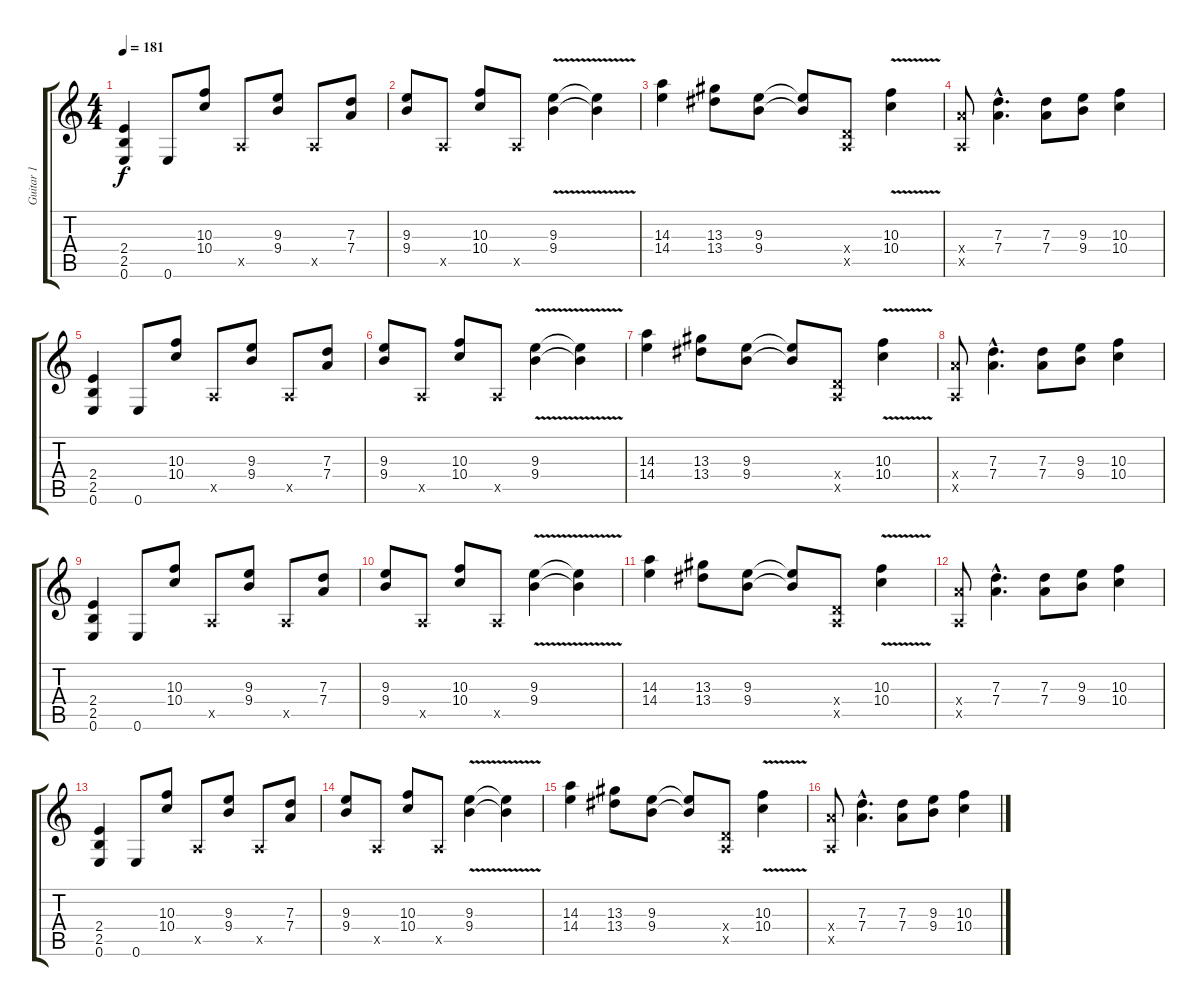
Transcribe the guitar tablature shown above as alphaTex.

\track ("Guitar 1" "Guitar 1") {instrument distortionguitar}
\staff {score tabs}
\tuning (E4 B3 G3 D3 A2 E2) {hide}
\ts (4 4)
\tempo 181
\clef g2
\ks c
(2.4 2.5 0.6).4{dy f} 0.6.8 (10.3 10.4).8 0.5{x}.8 (9.3 9.4).8 0.5{x}.8 (7.3 7.4).8 |
(9.3 9.4).8 0.5{x}.8 (10.3 10.4).8 0.5{x}.8 (9.3{v} 9.4{v}).4 (9.3{t} 9.4{t}).4 |
(14.3 14.4).4 (13.3 13.4).8 (9.3 9.4).8 (9.3{t} 9.4{t}).8 (0.4{x} 0.5{x}).8 (10.3{v} 10.4{v}).4 |
(7.4{x} 0.5{x}).8 (7.3{hac} 7.4{hac}).4{d} (7.3 7.4).8 (9.3 9.4).8 (10.3 10.4).4 |
(2.4 2.5 0.6).4 0.6.8 (10.3 10.4).8 0.5{x}.8 (9.3 9.4).8 0.5{x}.8 (7.3 7.4).8 |
(9.3 9.4).8 0.5{x}.8 (10.3 10.4).8 0.5{x}.8 (9.3{v} 9.4{v}).4 (9.3{t} 9.4{t}).4 |
(14.3 14.4).4 (13.3 13.4).8 (9.3 9.4).8 (9.3{t} 9.4{t}).8 (0.4{x} 0.5{x}).8 (10.3{v} 10.4{v}).4 |
(7.4{x} 0.5{x}).8 (7.3{hac} 7.4{hac}).4{d} (7.3 7.4).8 (9.3 9.4).8 (10.3 10.4).4 |
(2.4 2.5 0.6).4 0.6.8 (10.3 10.4).8 0.5{x}.8 (9.3 9.4).8 0.5{x}.8 (7.3 7.4).8 |
(9.3 9.4).8 0.5{x}.8 (10.3 10.4).8 0.5{x}.8 (9.3{v} 9.4{v}).4 (9.3{t} 9.4{t}).4 |
(14.3 14.4).4 (13.3 13.4).8 (9.3 9.4).8 (9.3{t} 9.4{t}).8 (0.4{x} 0.5{x}).8 (10.3{v} 10.4{v}).4 |
(7.4{x} 0.5{x}).8 (7.3{hac} 7.4{hac}).4{d} (7.3 7.4).8 (9.3 9.4).8 (10.3 10.4).4 |
(2.4 2.5 0.6).4 0.6.8 (10.3 10.4).8 0.5{x}.8 (9.3 9.4).8 0.5{x}.8 (7.3 7.4).8 |
(9.3 9.4).8 0.5{x}.8 (10.3 10.4).8 0.5{x}.8 (9.3{v} 9.4{v}).4 (9.3{t} 9.4{t}).4 |
(14.3 14.4).4 (13.3 13.4).8 (9.3 9.4).8 (9.3{t} 9.4{t}).8 (0.4{x} 0.5{x}).8 (10.3{v} 10.4{v}).4 |
(7.4{x} 0.5{x}).8 (7.3{hac} 7.4{hac}).4{d} (7.3 7.4).8 (9.3 9.4).8 (10.3 10.4).4
